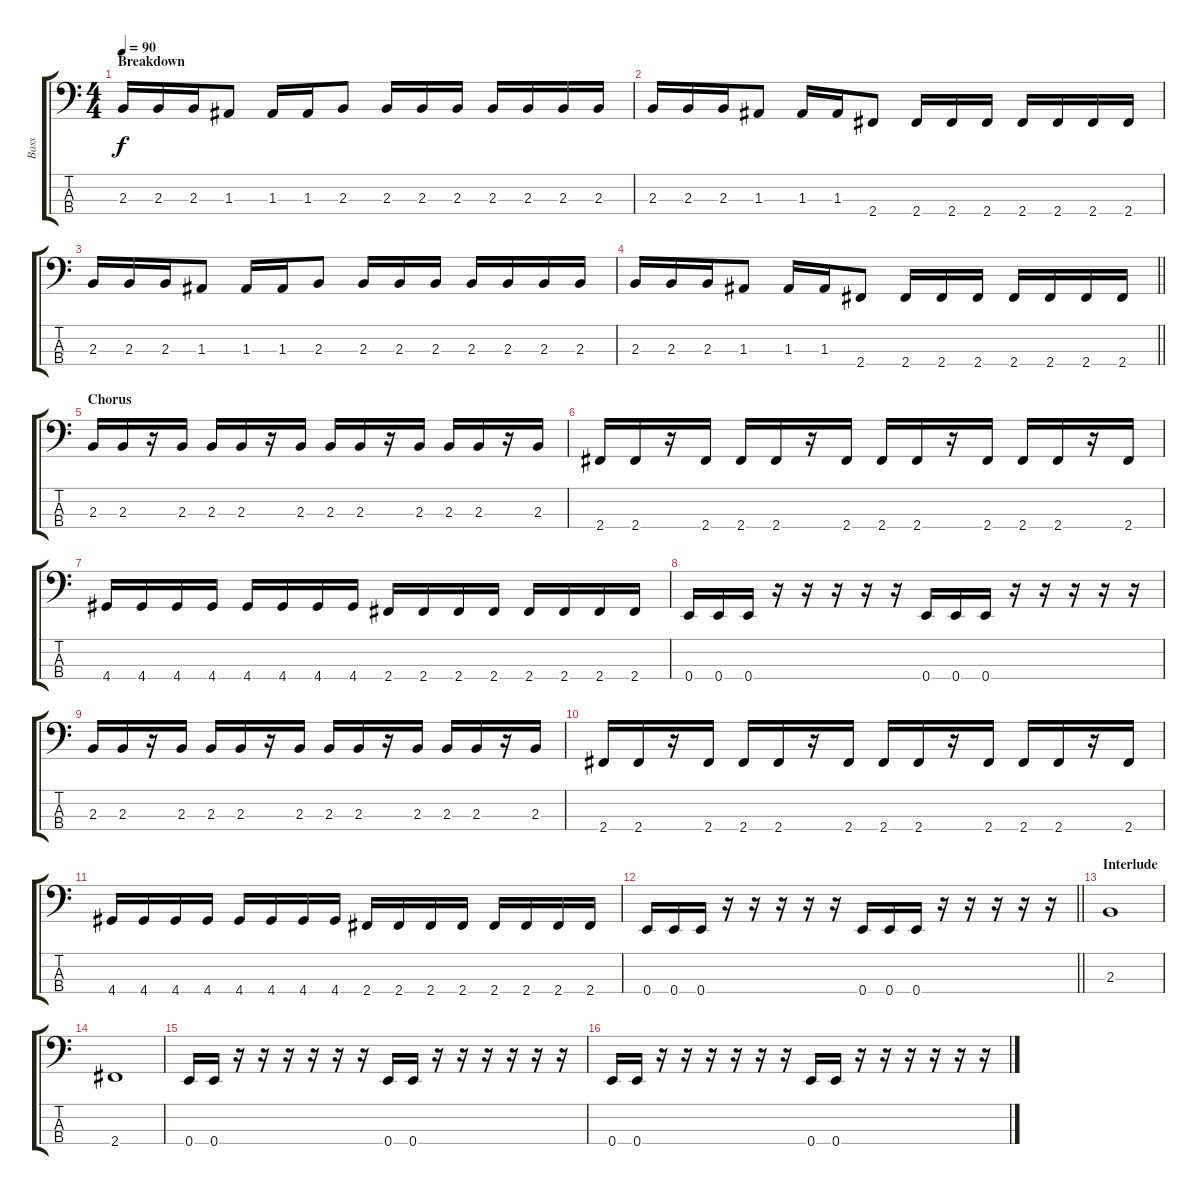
\track ("Bass" "Bass") {instrument electricbasspick}
\staff {score tabs}
\tuning (G2 D2 A1 E1) {hide}
\ts (4 4)
\section ("" "Breakdown")
\tempo 90
\clef f4
\ks c
2.3.16{dy f} 2.3.16 2.3.16 1.3.8 1.3.16 1.3.16 2.3.8 2.3.16 2.3.16 2.3.16 2.3.16 2.3.16 2.3.16 2.3.16 |
2.3.16 2.3.16 2.3.16 1.3.8 1.3.16 1.3.16 2.4.8 2.4.16 2.4.16 2.4.16 2.4.16 2.4.16 2.4.16 2.4.16 |
2.3.16 2.3.16 2.3.16 1.3.8 1.3.16 1.3.16 2.3.8 2.3.16 2.3.16 2.3.16 2.3.16 2.3.16 2.3.16 2.3.16 |
\barLineRight lightlight
2.3.16 2.3.16 2.3.16 1.3.8 1.3.16 1.3.16 2.4.8 2.4.16 2.4.16 2.4.16 2.4.16 2.4.16 2.4.16 2.4.16 |
\section ("" "Chorus")
2.3.16 2.3.16 r.16 2.3.16 2.3.16 2.3.16 r.16 2.3.16 2.3.16 2.3.16 r.16 2.3.16 2.3.16 2.3.16 r.16 2.3.16 |
2.4.16 2.4.16 r.16 2.4.16 2.4.16 2.4.16 r.16 2.4.16 2.4.16 2.4.16 r.16 2.4.16 2.4.16 2.4.16 r.16 2.4.16 |
4.4.16 4.4.16 4.4.16 4.4.16 4.4.16 4.4.16 4.4.16 4.4.16 2.4.16 2.4.16 2.4.16 2.4.16 2.4.16 2.4.16 2.4.16 2.4.16 |
0.4.16 0.4.16 0.4.16 r.16 r.16 r.16 r.16 r.16 0.4.16 0.4.16 0.4.16 r.16 r.16 r.16 r.16 r.16 |
2.3.16 2.3.16 r.16 2.3.16 2.3.16 2.3.16 r.16 2.3.16 2.3.16 2.3.16 r.16 2.3.16 2.3.16 2.3.16 r.16 2.3.16 |
2.4.16 2.4.16 r.16 2.4.16 2.4.16 2.4.16 r.16 2.4.16 2.4.16 2.4.16 r.16 2.4.16 2.4.16 2.4.16 r.16 2.4.16 |
4.4.16 4.4.16 4.4.16 4.4.16 4.4.16 4.4.16 4.4.16 4.4.16 2.4.16 2.4.16 2.4.16 2.4.16 2.4.16 2.4.16 2.4.16 2.4.16 |
\barLineRight lightlight
0.4.16 0.4.16 0.4.16 r.16 r.16 r.16 r.16 r.16 0.4.16 0.4.16 0.4.16 r.16 r.16 r.16 r.16 r.16 |
\section ("" "Interlude")
2.3.1 |
2.4.1 |
0.4.16 0.4.16 r.16 r.16 r.16 r.16 r.16 r.16 0.4.16 0.4.16 r.16 r.16 r.16 r.16 r.16 r.16 |
0.4.16 0.4.16 r.16 r.16 r.16 r.16 r.16 r.16 0.4.16 0.4.16 r.16 r.16 r.16 r.16 r.16 r.16
